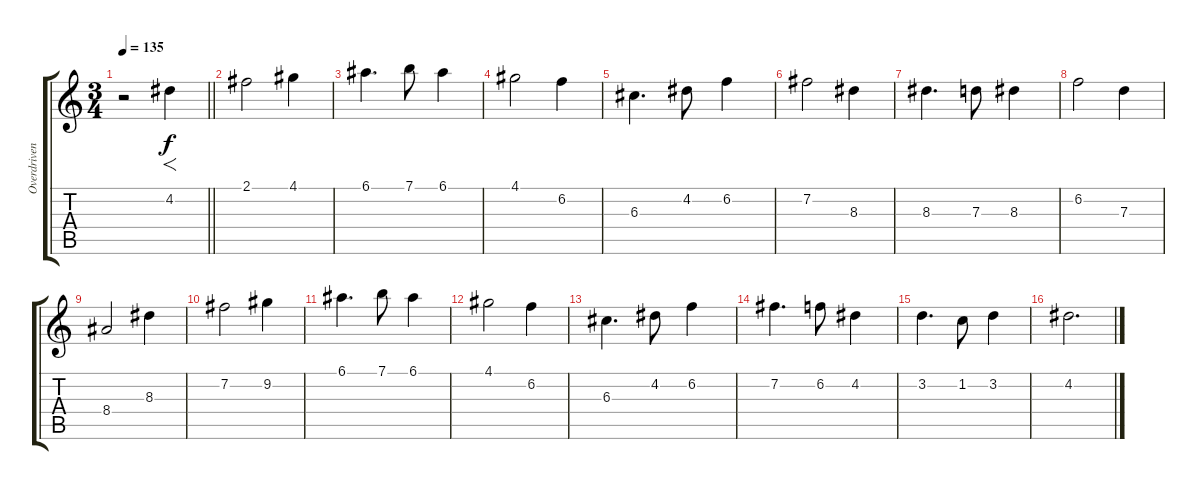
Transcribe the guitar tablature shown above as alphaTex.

\track ("Overdriven" "Overdriven") {instrument overdrivenguitar}
\staff {score tabs}
\tuning (E4 B3 G3 D3 A2 E2) {hide}
\ts (3 4)
\tempo 135
\clef g2
\barLineRight lightlight
\ks c
r.2{dy f volume 16} 4.2.4{f} |
\section ("" "")
2.1.2 4.1.4 |
6.1.4{d} 7.1.8 6.1.4 |
4.1.2 6.2.4 |
6.3.4{d} 4.2.8 6.2.4 |
7.2.2 8.3.4 |
8.3.4{d} 7.3.8 8.3.4 |
6.2.2 7.3.4 |
8.4.2 8.3.4 |
7.2.2 9.2.4 |
6.1.4{d} 7.1.8 6.1.4 |
4.1.2 6.2.4 |
6.3.4{d} 4.2.8 6.2.4 |
7.2.4{d} 6.2.8 4.2.4 |
3.2.4{d} 1.2.8 3.2.4 |
4.2.2{d}
